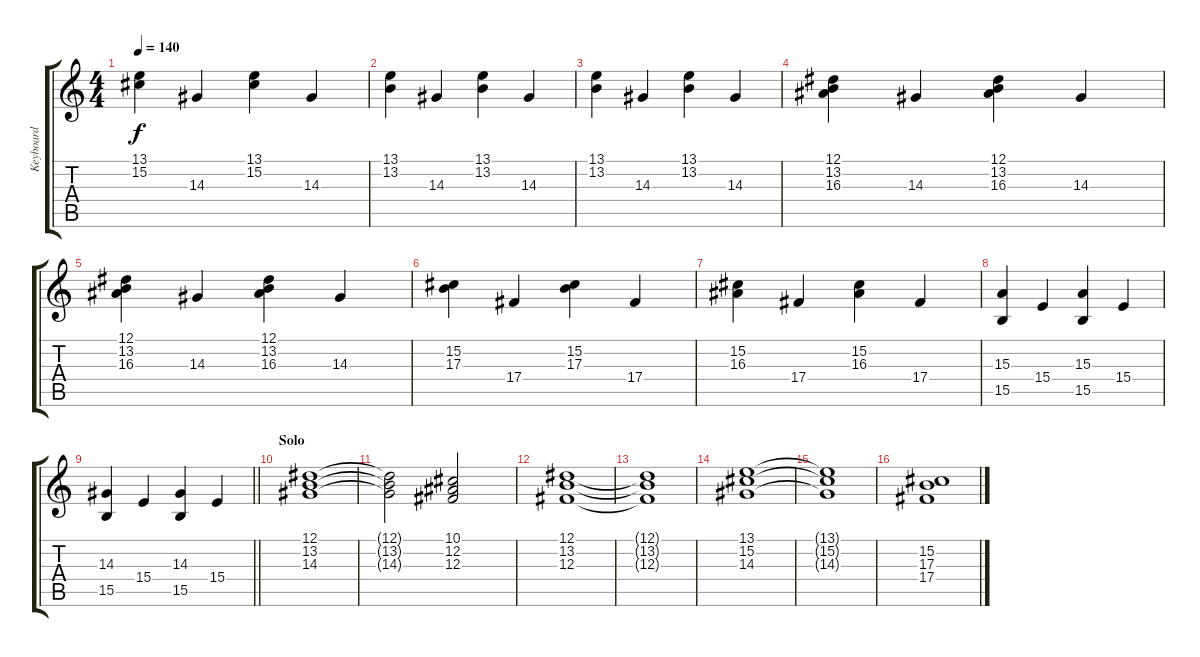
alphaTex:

\track ("Keyboard" "Keyboard") {instrument stringensemble1}
\staff {score tabs}
\tuning (Eb4 Bb3 Gb3 Db3 Ab2 Eb2) {hide}
\ts (4 4)
\tempo 140
\clef g2
\ks c
(13.1 15.2).4{dy f} 14.3.4 (13.1 15.2).4 14.3.4 |
(13.1 13.2).4 14.3.4 (13.1 13.2).4 14.3.4 |
(13.1 13.2).4 14.3.4 (13.1 13.2).4 14.3.4 |
(12.1 13.2 16.3).4 14.3.4 (12.1 13.2 16.3).4 14.3.4 |
(12.1 13.2 16.3).4 14.3.4 (12.1 13.2 16.3).4 14.3.4 |
(15.2 17.3).4 17.4.4 (15.2 17.3).4 17.4.4 |
(15.2 16.3).4 17.4.4 (15.2 16.3).4 17.4.4 |
(15.3 15.5).4 15.4.4 (15.3 15.5).4 15.4.4 |
\barLineRight lightlight
(14.3 15.5).4 15.4.4 (14.3 15.5).4 15.4.4 |
\section ("" "Solo")
(12.1 13.2 14.3).1 |
(12.1{t} 13.2{t} 14.3{t}).2 (10.1 12.2 12.3).2 |
(12.1 13.2 12.3).1 |
(12.1{t} 13.2{t} 12.3{t}).1 |
(13.1 15.2 14.3).1 |
(13.1{t} 15.2{t} 14.3{t}).1 |
(15.2 17.3 17.4).1
